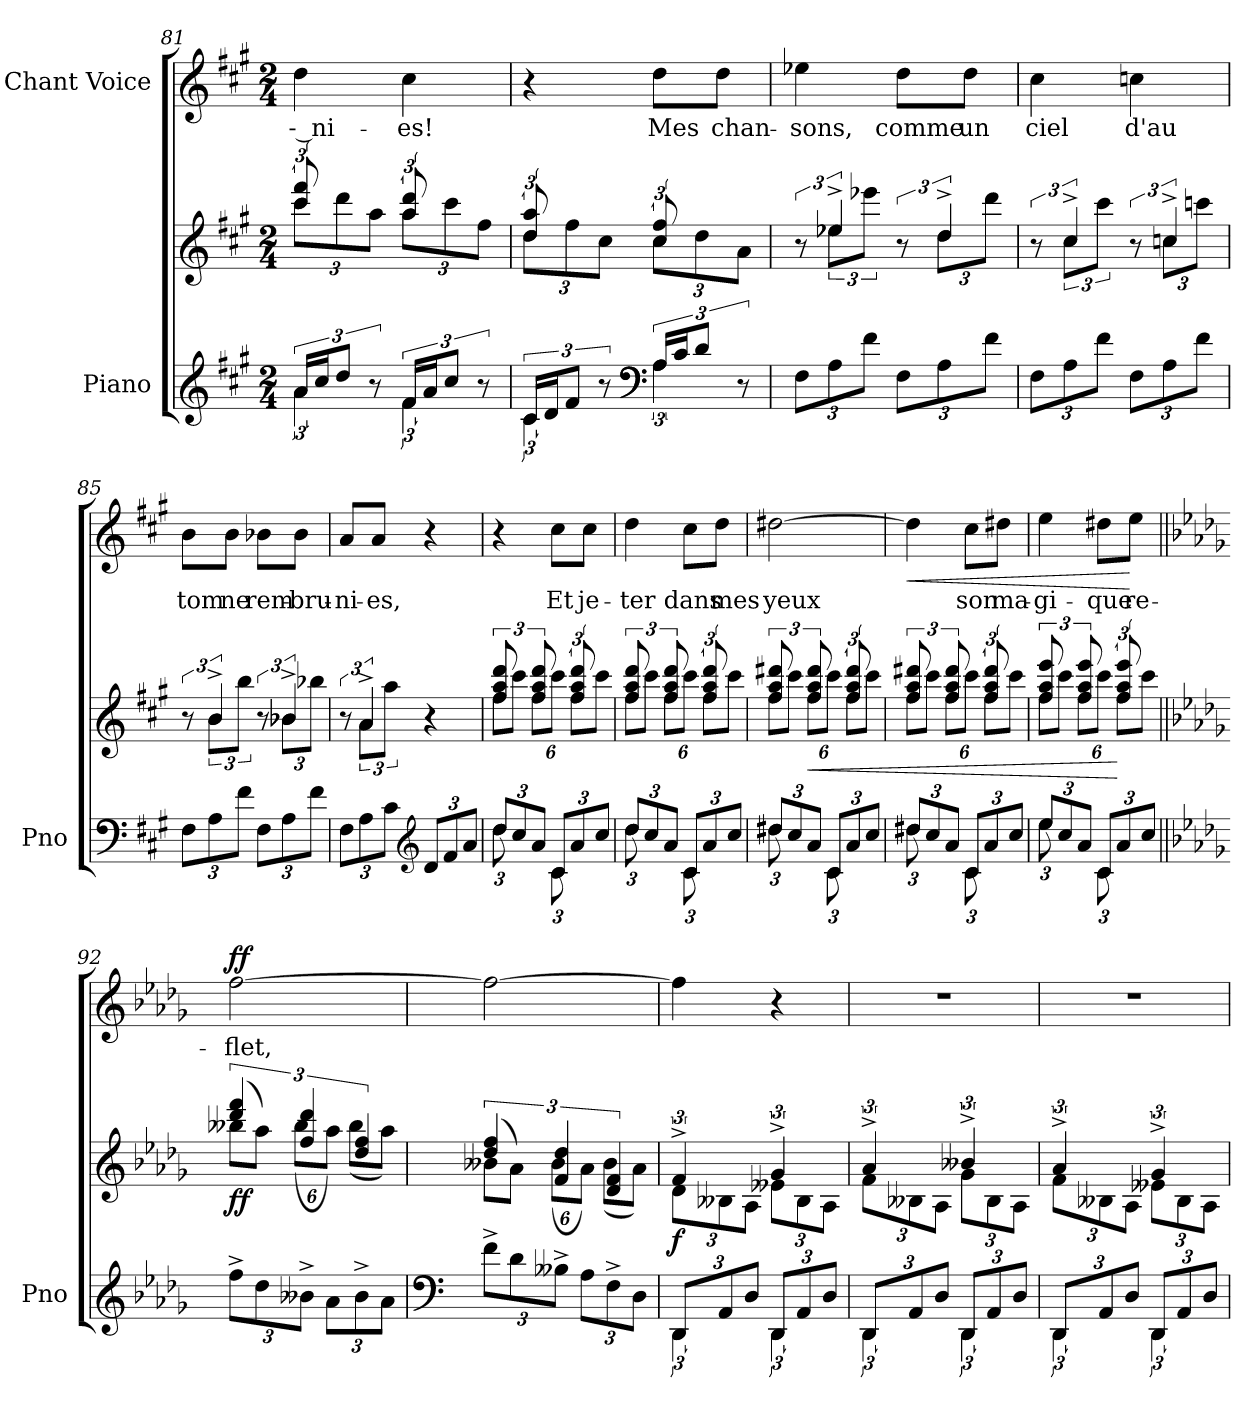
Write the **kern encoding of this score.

**kern	**kern	**dynam	**kern	**text	**dynam
*part2	*part2	*part2	*part1	*part1	*part1
*staff3	*staff2	*staff2/3	*staff1	*staff1	*staff1
*I"Piano	*	*	*I"Chant Voice	*	*
*I'Pno	*	*	*	*	*
!!LO:LB:g=z
*clefG2	*clefG2	*	*clefG2	*	*
*k[f#c#g#]	*k[f#c#g#]	*	*k[f#c#g#]	*	*
*M2/4	*M2/4	*	*M2/4	*	*
=81	=81	=81	=81	=81	=81
*^	*^	*	*	*	*
*	*	*	*Xbrackettup	*	*	*	*
!	!	!	!	!	!	!LO:LY:b	!
24a/LL	6a\	12ccc#/ 12fff#/	12ccc#\L	.	4dd\	-- ni-	.
24cc#/J	.	.	.	.	.	.	.
12dd/J	.	12rddyy	12ddd\	.	.	.	.
12r	12ryy	12rddyy	12aa\J	.	.	.	.
*	*	*brackettup	*Xbrackettup	*	*	*	*
!	!	!	!	!	!	!LO:LY:b	!
24f#/LL	6f#\	12aa/ 12ddd/	12aa\L	.	4cc#\	-es!	.
24a/J	.	.	.	.	.	.	.
12cc#/J	.	12rddyy	12ccc#\	.	.	.	.
12r	12ryy	12ryy	12ff#\J	.	.	.	.
=82	=82	=82	=82	=82	=82	=82	=82
*	*	*brackettup	*Xbrackettup	*	*	*	*
24c#/LL	6c#\	12dd/ 12aa/	12dd\L	.	4r	.	.
24d/J	.	.	.	.	.	.	.
12f#/J	.	12rddyy	12ff#\	.	.	.	.
12r	12ryy	12rddyy	12cc#\J	.	.	.	.
*clefF4	*	*	*	*	*	*	*
*	*	*brackettup	*Xbrackettup	*	*	*	*
!	!	!	!	!	!	!LO:LY:b	!
24A/LL	6A\	12cc#/ 12ff#/	12cc#\L	.	8dd\L	Mes	.
24c#/J	.	.	.	.	.	.	.
12d/J	.	12rddyy	12dd\	.	.	.	.
!	!	!	!	!	!	!LO:LY:b	!
.	.	.	.	.	8dd\J	chan-	.
12r	12ryy	12ryy	12a\J	.	.	.	.
*v	*v	*	*	*	*	*	*
=83	=83	=83	=83	=83	=83	=83
*Xbrackettup	*brackettup	*	*	*	*	*
*^	*	*	*	*	*	*
!	!	!	!	!	!	!LO:LY:b	!
*v	*v	*	*	*	*	*	*
12F#\L	12r	12ryy	.	4ee-X\	-sons,	.
*	*	*Xbrackettup	*	*	*	*
12A\	6ee-X^/	12ee-\L	.	.	.	.
12f#\J	.	12eee-X\J	.	.	.	.
*	*brackettup	*	*	*	*	*
!	!	!	!	!	!LO:LY:b	!
12F#\L	12r	12ryy	.	8dd\L	comme	.
*	*	*Xbrackettup	*	*	*	*
12A\	6dd^/	12dd\L	.	.	.	.
!	!	!	!	!	!LO:LY:b	!
.	.	.	.	8dd\J	un	.
12f#\J	.	12ddd\J	.	.	.	.
=84	=84	=84	=84	=84	=84	=84
*	*brackettup	*	*	*	*	*
!	!	!	!	!	!LO:LY:b	!
12F#\L	12r	12ryy	.	4cc#\	ciel	.
*	*	*Xbrackettup	*	*	*	*
12A\	6cc#^/	12cc#\L	.	.	.	.
12f#\J	.	12ccc#\J	.	.	.	.
*	*brackettup	*	*	*	*	*
!	!	!	!	!	!LO:LY:b	!
12F#\L	12r	12ryy	.	4ccn\	d'au	.
*	*	*Xbrackettup	*	*	*	*
12A\	6ccn^/	12cc\L	.	.	.	.
12f#\J	.	12cccn\J	.	.	.	.
!!LO:PB:g=z
=85	=85	=85	=85	=85	=85	=85
*	*brackettup	*	*	*	*	*
!	!	!	!	!	!LO:LY:b	!
12F#\L	12r	12ryy	.	8b\L	- tom-	.
*	*	*Xbrackettup	*	*	*	*
12A\	6b^/	12b\L	.	.	.	.
!	!	!	!	!	!LO:LY:b	!
.	.	.	.	8b\J	-ne	.
12f#\J	.	12bb\J	.	.	.	.
*	*brackettup	*	*	*	*	*
!	!	!	!	!	!LO:LY:b	!
12F#\L	12r	12ryy	.	8b-X\L	rem-	.
*	*	*Xbrackettup	*	*	*	*
12A\	6b-X^/	12b-\L	.	.	.	.
!	!	!	!	!	!LO:LY:b	!
.	.	.	.	8b-\J	-bru-	.
12f#\J	.	12bb-X\J	.	.	.	.
=86	=86	=86	=86	=86	=86	=86
*	*brackettup	*	*	*	*	*
!	!	!	!	!	!LO:LY:b	!
12F#\L	12r	12ryy	.	8a/L	-ni-	.
*	*	*Xbrackettup	*	*	*	*
12A\	6a^/	12a\L	.	.	.	.
!	!	!	!	!	!LO:LY:b	!
.	.	.	.	8a/J	-es,	.
12c#\J	.	12aa\J	.	.	.	.
*clefG2	*	*	*	*	*	*
12d/L	4r	4ryy	.	4r	.	.
12f#/	.	.	.	.	.	.
12a/J	.	.	.	.	.	.
=87	=87	=87	=87	=87	=87	=87
*^	*	*	*	*	*	*
*	*	*brackettup	*Xbrackettup	*	*	*	*
12dd/L	12dd\	12ff#/ 12aa/ 12ddd/	12ff#\L	.	4r	.	.
12cc#/	6ryy	12ryy	12ccc#\J	.	.	.	.
12a/J	.	12ff#/ 12aa/ 12ddd/	12ff#\L	.	.	.	.
*	*	*brackettup	*Xbrackettup	*	*	*	*
!	!	!	!	!	!	!LO:LY:b	!
12c#/L	12c#\	12ryy	12ccc#\J	.	8cc#\L	Et	.
12a/	6ryy	12ff#/ 12aa/ 12ddd/	12ff#\L	.	.	.	.
!	!	!	!	!	!	!LO:LY:b	!
.	.	.	.	.	8cc#\J	je-	.
12cc#/J	.	12ryy	12ccc#\J	.	.	.	.
=88	=88	=88	=88	=88	=88	=88	=88
*	*	*brackettup	*Xbrackettup	*	*	*	*
!	!	!	!	!	!	!LO:LY:b	!
12dd/L	12dd\	12ff#/ 12aa/ 12ddd/	12ff#\L	.	4dd\	-ter	.
12cc#/	6ryy	12ryy	12ccc#\J	.	.	.	.
12a/J	.	12ff#/ 12aa/ 12ddd/	12ff#\L	.	.	.	.
*	*	*brackettup	*Xbrackettup	*	*	*	*
!	!	!	!	!	!	!LO:LY:b	!
12c#/L	12c#\	12ryy	12ccc#\J	.	8cc#\L	dans	.
12a/	6ryy	12ff#/ 12aa/ 12ddd/	12ff#\L	.	.	.	.
!	!	!	!	!	!	!LO:LY:b	!
.	.	.	.	.	8dd\J	mes	.
12cc#/J	.	12ryy	12ccc#\J	.	.	.	.
!!LO:LB:g=z
=89	=89	=89	=89	=89	=89	=89	=89
*	*	*brackettup	*Xbrackettup	*	*	*	*
!	!	!	!	!	!	!LO:LY:b	!
12dd#X/L	12dd#\	12ff#/ 12aa/ 12ddd#X/	12ff#\L	.	[2dd#X\	yeux	.
12cc#/	6ryy	12ryy	12ccc#\J	.	.	.	.
!	!	!	!	!LO:HP:b	!	!	!
12a/J	.	12ff#/ 12aa/ 12ddd#/	12ff#\L	<	.	.	.
*	*	*brackettup	*Xbrackettup	*	*	*	*
12c#/L	12c#\	12ryy	12ccc#\J	.	.	.	.
12a/	6ryy	12ff#/ 12aa/ 12ddd#/	12ff#\L	.	.	.	.
12cc#/J	.	12ryy	12ccc#\J	.	.	.	.
=90	=90	=90	=90	=90	=90	=90	=90
*	*	*brackettup	*Xbrackettup	*	*	*	*
!	!	!	!	!	!	!	!LO:HP:b
12dd#X/L	12dd#\	12ff#/ 12aa/ 12ddd#X/	12ff#\L	.	4dd#\]	.	<
12cc#/	6ryy	12ryy	12ccc#\J	.	.	.	.
12a/J	.	12ff#/ 12aa/ 12ddd#/	12ff#\L	.	.	.	.
*	*	*brackettup	*Xbrackettup	*	*	*	*
!	!	!	!	!	!	!LO:LY:b	!
12c#/L	12c#\	12ryy	12ccc#\J	.	8cc#\L	son	.
12a/	6ryy	12ff#/ 12aa/ 12ddd#/	12ff#\L	.	.	.	.
!	!	!	!	!	!	!LO:LY:b	!
.	.	.	.	.	8dd#X\J	ma-	.
12cc#/J	.	12ryy	12ccc#\J	.	.	.	.
=91	=91	=91	=91	=91	=91	=91	=91
*	*	*brackettup	*Xbrackettup	*	*	*	*
!	!	!	!	!	!	!LO:LY:b	!
12ee/L	12ee\	12ff#/ 12aa/ 12eee/	12ff#\L	.	4ee\	-gi-	.
12cc#/	6ryy	12ryy	12ccc#\J	.	.	.	.
12a/J	.	12ff#/ 12aa/ 12eee/	12ff#\L	.	.	.	.
*	*	*brackettup	*Xbrackettup	*	*	*	*
!	!	!	!	!	!	!LO:LY:b	!
12c#/L	12c#\	12ryy	12ccc#\J	.	8dd#X\L	-que	.
12a/	6ryy	12ff#/ 12aa/ 12eee/	12ff#\L	[	.	.	.
!	!	!	!	!	!	!LO:LY:b	!
.	.	.	.	.	8ee\J	re-	[
12cc#/J	.	12ryy	12ccc#\J	.	.	.	.
*v	*v	*	*	*	*	*	*
=92||	=92||	=92||	=92||	=92||	=92||	=92||
*k[b-e-a-d-g-]	*k[b-e-a-d-g-]	*	*	*k[b-e-a-d-g-]	*	*
*	*brackettup	*Xbrackettup	*	*	*	*
!	!	!	!LO:DY:b	!	!LO:LY:b	!LO:DY:a
12ff<^\L	(>6ddd-/ 6fff/	12bb--X\L	ff	[2ff\	-flet,	ff
12dd-<\	.	12aa-\J)	.	.	.	.
12b--X<^\J	6ff/ 6ddd-/	(>12bb--\L	.	.	.	.
12a-<\L	.	12aa-\J)	.	.	.	.
12b--<^\	6dd-/ 6ff/	(>12bb--\L	.	.	.	.
12a-<\J	.	12aa-\J)	.	.	.	.
!!LO:LB:g=z
=93	=93	=93	=93	=93	=93	=93
*clefF4	*	*	*	*	*	*
*	*brackettup	*Xbrackettup	*	*	*	*
12f<^\L	(>6dd-/ 6ff/	12b--X\L	.	2ff\_	.	.
12d-<\	.	12a-\J)	.	.	.	.
12B--X<^\J	6f/ 6dd-/	(>12b--\L	.	.	.	.
12A-<\L	.	12a-\J)	.	.	.	.
12F<^\	6d-/ 6f/	(>12b--\L	.	.	.	.
12D-<\J	.	12a-\J)	.	.	.	.
=94	=94	=94	=94	=94	=94	=94
*^	*	*	*	*	*	*
*	*brackettup	*brackettup	*Xbrackettup	*	*	*	*
!	!	!	!	!LO:DY:b	!	!	!
12DD-/L	6DD-\	6f^/	12d-\L	f	4ff\]	.	.
12AA-/	.	.	12B--X\	.	.	.	.
12D-/J	12ryy	12ryy	12A-\J	.	.	.	.
*Xbrackettup	*brackettup	*brackettup	*Xbrackettup	*	*	*	*
12DD-/L	6DD-\	6g-^/	12e--X\L	.	4r	.	.
12AA-/	.	.	12B--\	.	.	.	.
12D-/J	12ryy	12ryy	12A-\J	.	.	.	.
=95	=95	=95	=95	=95	=95	=95	=95
*Xbrackettup	*brackettup	*brackettup	*Xbrackettup	*	*	*	*
12DD-/L	6DD-\	6a-^/	12f\L	.	2r	.	.
12AA-/	.	.	12B--X\	.	.	.	.
12D-/J	12ryy	12ryy	12A-\J	.	.	.	.
*Xbrackettup	*brackettup	*brackettup	*Xbrackettup	*	*	*	*
12DD-/L	6DD-\	6b--X^/	12g-\L	.	.	.	.
12AA-/	.	.	12B--\	.	.	.	.
12D-/J	12ryy	12ryy	12A-\J	.	.	.	.
=96	=96	=96	=96	=96	=96	=96	=96
*Xbrackettup	*brackettup	*brackettup	*Xbrackettup	*	*	*	*
12DD-/L	6DD-\	6a-^/	12f\L	.	2r	.	.
12AA-/	.	.	12B--X\	.	.	.	.
12D-/J	12ryy	12ryy	12A-\J	.	.	.	.
*Xbrackettup	*brackettup	*brackettup	*Xbrackettup	*	*	*	*
12DD-/L	6DD-\	6g-^/	12e--X\L	.	.	.	.
12AA-/	.	.	12B--\	.	.	.	.
12D-/J	12ryy	12ryy	12A-\J	.	.	.	.
*v	*v	*	*	*	*	*	*
*	*v	*v	*	*	*	*
=	=	=	=	=	=
*-	*-	*-	*-	*-	*-
